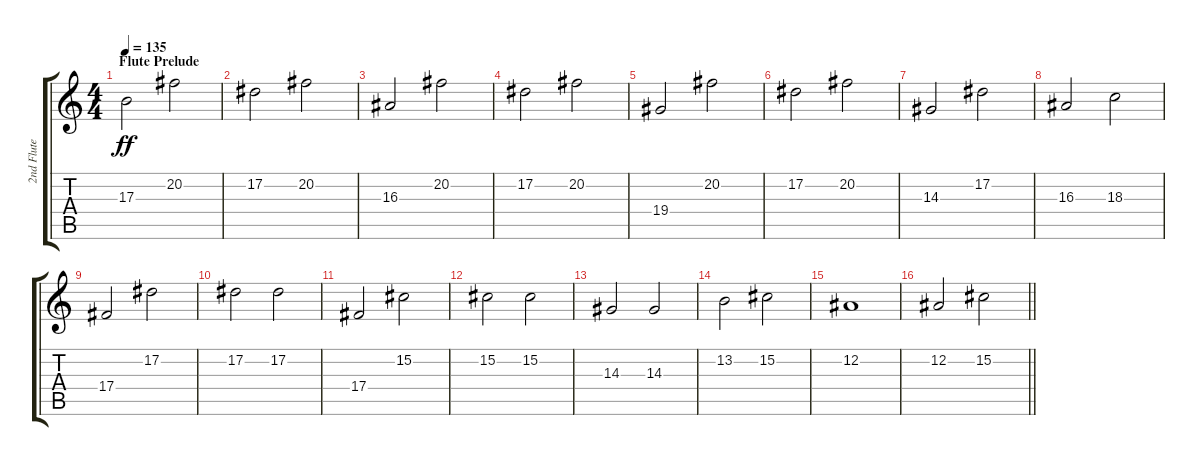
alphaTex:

\track ("2nd Flute" "2nd Flute") {instrument flute}
\staff {score tabs}
\tuning (Eb4 Bb3 Gb3 Db3 Ab2 Eb2) {hide}
\ts (4 4)
\section ("" "Flute Prelude")
\tempo 135
\clef g2
\ks c
17.3.2{dy ff} 20.2.2 |
17.2.2 20.2.2 |
16.3.2 20.2.2 |
17.2.2 20.2.2 |
19.4.2 20.2.2 |
17.2.2 20.2.2 |
14.3.2 17.2.2 |
16.3.2 18.3.2 |
17.4.2 17.2.2 |
17.2.2 17.2.2 |
17.4.2 15.2.2 |
15.2.2 15.2.2 |
14.3.2 14.3.2 |
13.2.2 15.2.2 |
12.2.1 |
\barLineRight lightlight
12.2.2 15.2.2
